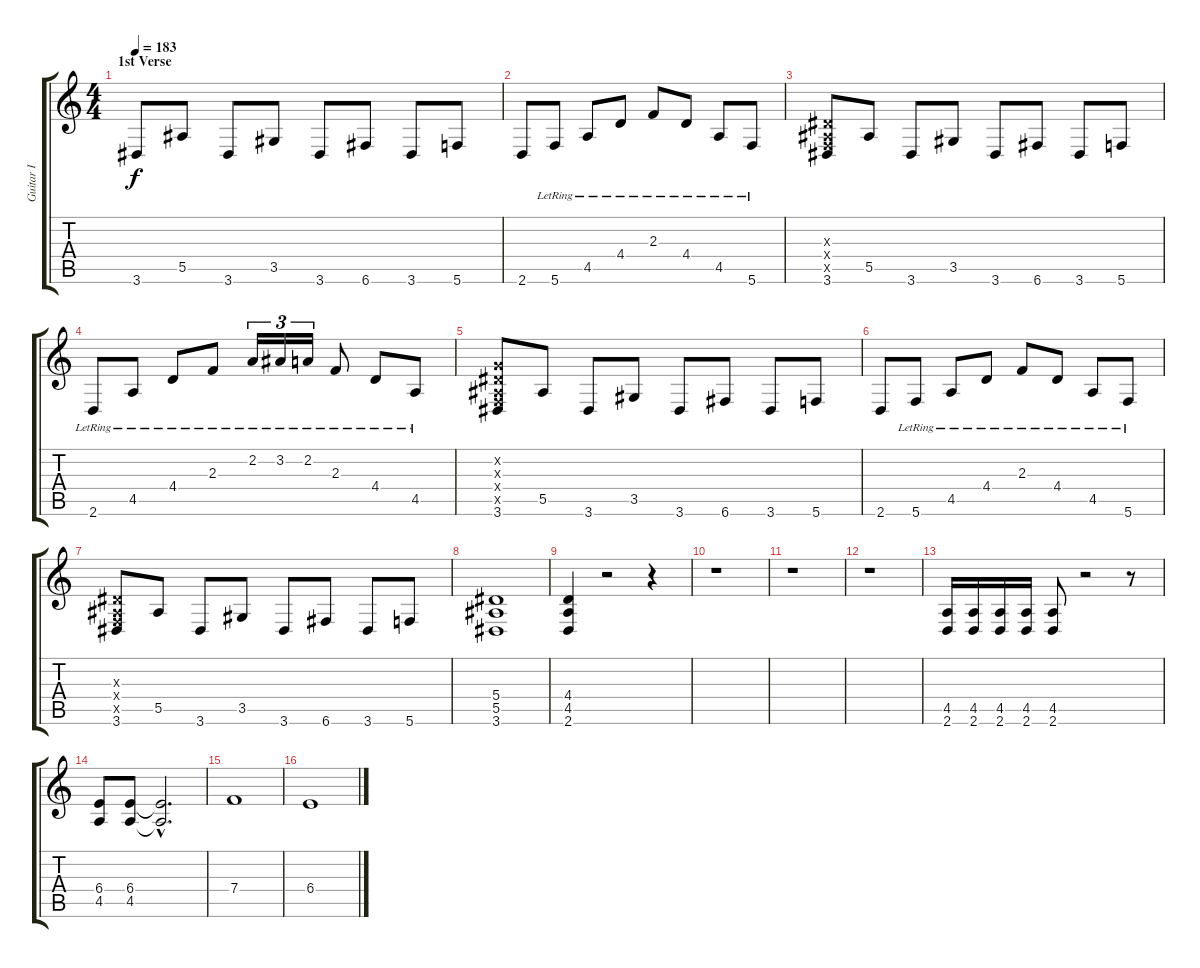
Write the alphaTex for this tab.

\track ("Guitar I" "Guitar I") {instrument distortionguitar}
\staff {score tabs}
\tuning (C4 G3 Eb3 Bb2 F2 C2) {hide}
\ts (4 4)
\section ("" "1st Verse")
\tempo 183
\clef g2
\ks c
3.6.8{dy f} 5.5.8 3.6.8 3.5.8 3.6.8 6.6.8 3.6.8 5.6.8 |
2.6.8 5.6{lr}.8 4.5{lr}.8 4.4{lr}.8 2.3{lr}.8 4.4{lr}.8 4.5{lr}.8 5.6{lr}.8 |
(0.3{x} 0.4{x} 0.5{x} 3.6).8 5.5.8 3.6.8 3.5.8 3.6.8 6.6.8 3.6.8 5.6.8 |
2.6{lr}.8 4.5{lr}.8 4.4{lr}.8 2.3{lr}.8 2.2{lr}.16{tu (3 2)} 3.2{lr}.16{tu (3 2)} 2.2{lr}.16{tu (3 2)} 2.3{lr}.8 4.4{lr}.8 4.5{lr}.8 |
(0.2{x} 0.3{x} 0.4{x} 0.5{x} 3.6).8 5.5.8 3.6.8 3.5.8 3.6.8 6.6.8 3.6.8 5.6.8 |
2.6.8 5.6{lr}.8 4.5{lr}.8 4.4{lr}.8 2.3{lr}.8 4.4{lr}.8 4.5{lr}.8 5.6{lr}.8 |
(0.3{x} 0.4{x} 0.5{x} 3.6).8 5.5.8 3.6.8 3.5.8 3.6.8 6.6.8 3.6.8 5.6.8 |
(5.4 5.5 3.6).1 |
(4.4 4.5 2.6).4 r.2 r.4 |
r.1 |
r.1 |
r.1 |
(4.5 2.6).16 (4.5 2.6).16 (4.5 2.6).16 (4.5 2.6).16 (4.5 2.6).8 r.2 r.8 |
(6.4 4.5).8 (6.4 4.5).8 (6.4{hac t} 4.5{hac t}).2{d} |
7.4.1 |
6.4.1
